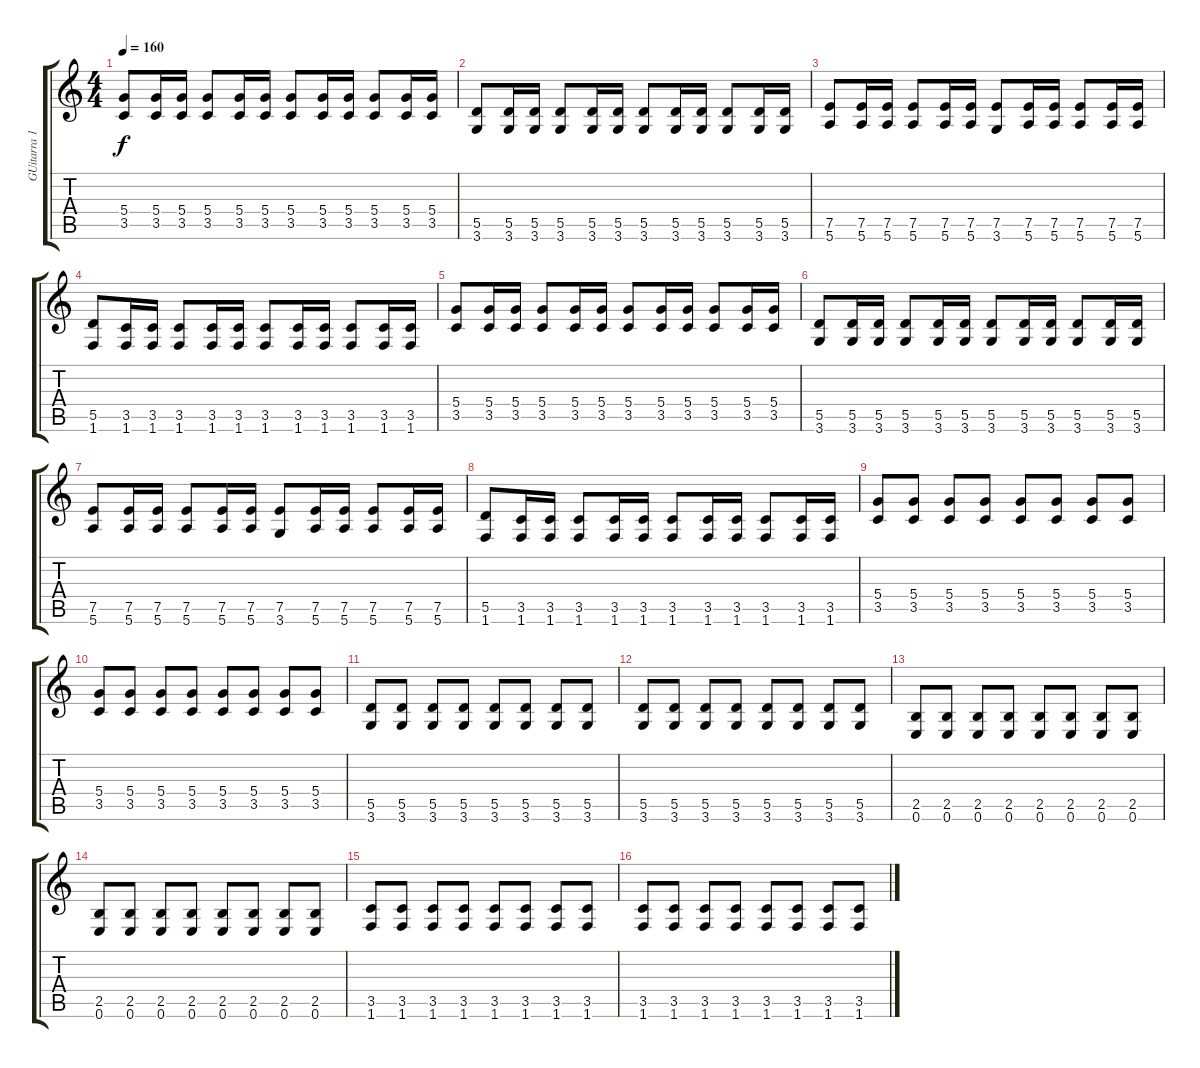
\track ("GUitarra 1" "GUitarra 1") {instrument distortionguitar}
\staff {score tabs}
\tuning (E4 B3 G3 D3 A2 E2) {hide}
\ts (4 4)
\tempo 160
\clef g2
\ks c
(5.4 3.5).8{dy f} (5.4 3.5).16 (5.4 3.5).16 (5.4 3.5).8 (5.4 3.5).16 (5.4 3.5).16 (5.4 3.5).8 (5.4 3.5).16 (5.4 3.5).16 (5.4 3.5).8 (5.4 3.5).16 (5.4 3.5).16 |
(5.5 3.6).8 (5.5 3.6).16 (5.5 3.6).16 (5.5 3.6).8 (5.5 3.6).16 (5.5 3.6).16 (5.5 3.6).8 (5.5 3.6).16 (5.5 3.6).16 (5.5 3.6).8 (5.5 3.6).16 (5.5 3.6).16 |
(7.5 5.6).8 (7.5 5.6).16 (7.5 5.6).16 (7.5 5.6).8 (7.5 5.6).16 (7.5 5.6).16 (7.5 3.6).8 (7.5 5.6).16 (7.5 5.6).16 (7.5 5.6).8 (7.5 5.6).16 (7.5 5.6).16 |
(5.5 1.6).8 (3.5 1.6).16 (3.5 1.6).16 (3.5 1.6).8 (3.5 1.6).16 (3.5 1.6).16 (3.5 1.6).8 (3.5 1.6).16 (3.5 1.6).16 (3.5 1.6).8 (3.5 1.6).16 (3.5 1.6).16 |
(5.4 3.5).8 (5.4 3.5).16 (5.4 3.5).16 (5.4 3.5).8 (5.4 3.5).16 (5.4 3.5).16 (5.4 3.5).8 (5.4 3.5).16 (5.4 3.5).16 (5.4 3.5).8 (5.4 3.5).16 (5.4 3.5).16 |
(5.5 3.6).8 (5.5 3.6).16 (5.5 3.6).16 (5.5 3.6).8 (5.5 3.6).16 (5.5 3.6).16 (5.5 3.6).8 (5.5 3.6).16 (5.5 3.6).16 (5.5 3.6).8 (5.5 3.6).16 (5.5 3.6).16 |
(7.5 5.6).8 (7.5 5.6).16 (7.5 5.6).16 (7.5 5.6).8 (7.5 5.6).16 (7.5 5.6).16 (7.5 3.6).8 (7.5 5.6).16 (7.5 5.6).16 (7.5 5.6).8 (7.5 5.6).16 (7.5 5.6).16 |
(5.5 1.6).8 (3.5 1.6).16 (3.5 1.6).16 (3.5 1.6).8 (3.5 1.6).16 (3.5 1.6).16 (3.5 1.6).8 (3.5 1.6).16 (3.5 1.6).16 (3.5 1.6).8 (3.5 1.6).16 (3.5 1.6).16 |
(5.4 3.5).8 (5.4 3.5).8 (5.4 3.5).8 (5.4 3.5).8 (5.4 3.5).8 (5.4 3.5).8 (5.4 3.5).8 (5.4 3.5).8 |
(5.4 3.5).8 (5.4 3.5).8 (5.4 3.5).8 (5.4 3.5).8 (5.4 3.5).8 (5.4 3.5).8 (5.4 3.5).8 (5.4 3.5).8 |
(5.5 3.6).8 (5.5 3.6).8 (5.5 3.6).8 (5.5 3.6).8 (5.5 3.6).8 (5.5 3.6).8 (5.5 3.6).8 (5.5 3.6).8 |
(5.5 3.6).8 (5.5 3.6).8 (5.5 3.6).8 (5.5 3.6).8 (5.5 3.6).8 (5.5 3.6).8 (5.5 3.6).8 (5.5 3.6).8 |
(2.5 0.6).8 (2.5 0.6).8 (2.5 0.6).8 (2.5 0.6).8 (2.5 0.6).8 (2.5 0.6).8 (2.5 0.6).8 (2.5 0.6).8 |
(2.5 0.6).8 (2.5 0.6).8 (2.5 0.6).8 (2.5 0.6).8 (2.5 0.6).8 (2.5 0.6).8 (2.5 0.6).8 (2.5 0.6).8 |
(3.5 1.6).8 (3.5 1.6).8 (3.5 1.6).8 (3.5 1.6).8 (3.5 1.6).8 (3.5 1.6).8 (3.5 1.6).8 (3.5 1.6).8 |
(3.5 1.6).8 (3.5 1.6).8 (3.5 1.6).8 (3.5 1.6).8 (3.5 1.6).8 (3.5 1.6).8 (3.5 1.6).8 (3.5 1.6).8
